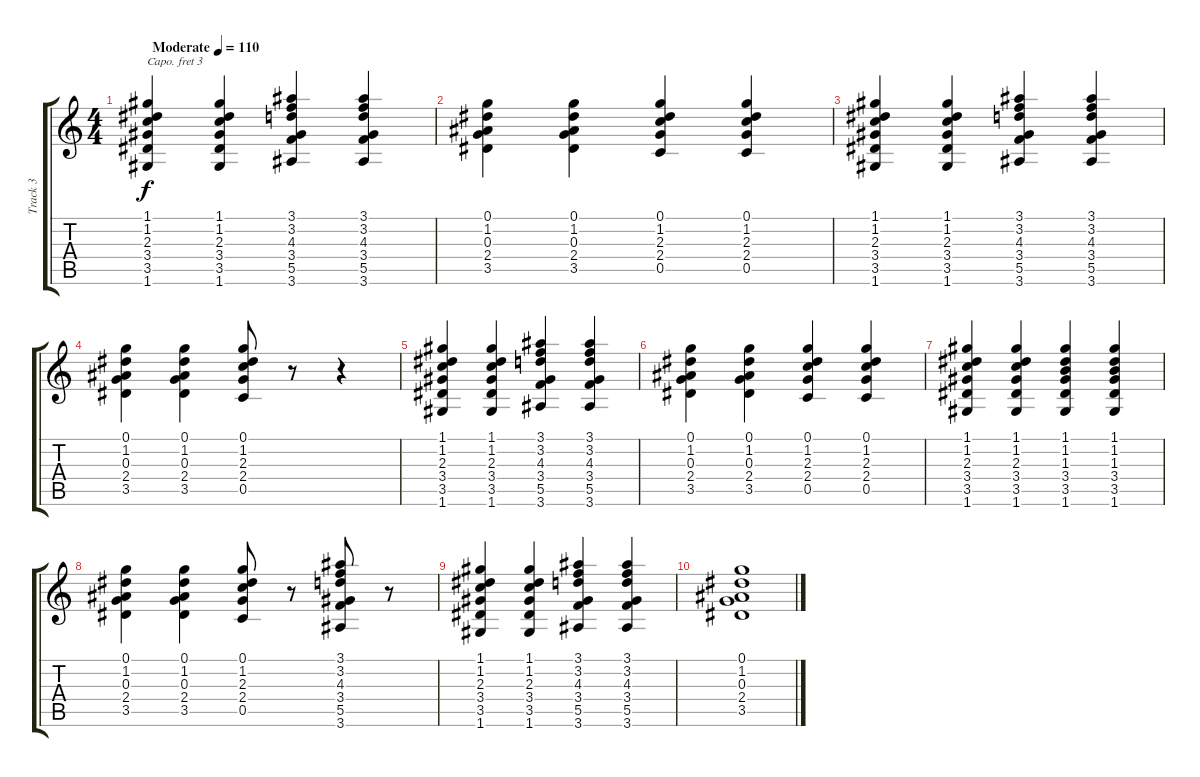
\track ("Track 3" "Track 3") {instrument acousticguitarsteel}
\staff {score tabs}
\capo 3
\tuning (E4 B3 G3 D3 A2 E2) {hide}
\ts (4 4)
\tempo (110 "Moderate")
\clef g2
\ks c
(1.1 1.2 2.3 3.4 3.5 1.6).4{dy f instrument acousticguitarsteel} (1.1 1.2 2.3 3.4 3.5 1.6).4 (3.1 3.2 4.3 3.4 5.5 3.6).4 (3.1 3.2 4.3 3.4 5.5 3.6).4 |
(0.1 1.2 0.3 2.4 3.5).4 (0.1 1.2 0.3 2.4 3.5).4 (0.1 1.2 2.3 2.4 0.5).4 (0.1 1.2 2.3 2.4 0.5).4 |
(1.1 1.2 2.3 3.4 3.5 1.6).4 (1.1 1.2 2.3 3.4 3.5 1.6).4 (3.1 3.2 4.3 3.4 5.5 3.6).4 (3.1 3.2 4.3 3.4 5.5 3.6).4 |
(0.1 1.2 0.3 2.4 3.5).4 (0.1 1.2 0.3 2.4 3.5).4 (0.1 1.2 2.3 2.4 0.5).8 r.8 r.4 |
(1.1 1.2 2.3 3.4 3.5 1.6).4 (1.1 1.2 2.3 3.4 3.5 1.6).4 (3.1 3.2 4.3 3.4 5.5 3.6).4 (3.1 3.2 4.3 3.4 5.5 3.6).4 |
(0.1 1.2 0.3 2.4 3.5).4 (0.1 1.2 0.3 2.4 3.5).4 (0.1 1.2 2.3 2.4 0.5).4 (0.1 1.2 2.3 2.4 0.5).4 |
(1.1 1.2 2.3 3.4 3.5 1.6).4 (1.1 1.2 2.3 3.4 3.5 1.6).4 (1.1 1.2 1.3 3.4 3.5 1.6).4 (1.1 1.2 1.3 3.4 3.5 1.6).4 |
(0.1 1.2 0.3 2.4 3.5).4 (0.1 1.2 0.3 2.4 3.5).4 (0.1 1.2 2.3 2.4 0.5).8 r.8 (3.1 3.2 4.3 3.4 5.5 3.6).8 r.8 |
(1.1 1.2 2.3 3.4 3.5 1.6).4 (1.1 1.2 2.3 3.4 3.5 1.6).4 (3.1 3.2 4.3 3.4 5.5 3.6).4 (3.1 3.2 4.3 3.4 5.5 3.6).4 |
(0.1 1.2 0.3 2.4 3.5).1
